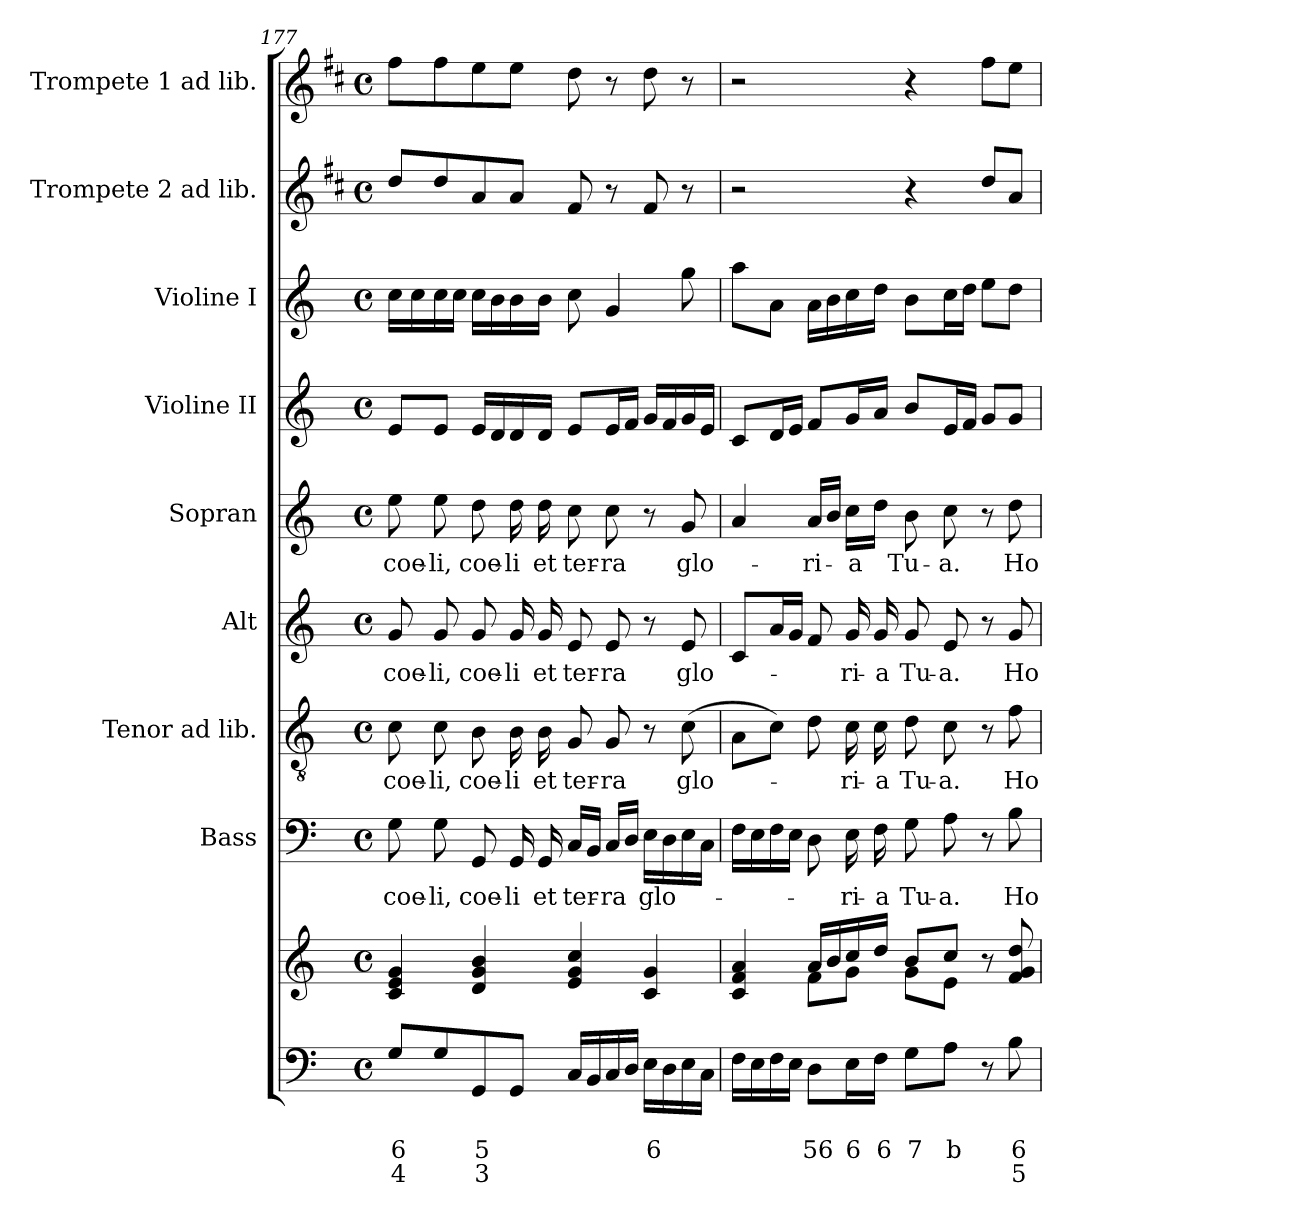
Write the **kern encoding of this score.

**kern	**text	**text	**text	**kern	**kern	**text	**kern	**text	**kern	**text	**kern	**text	**kern	**kern	**kern	**kern
*part9	*part9	*part9	*part9	*part9	*part8	*part8	*part7	*part7	*part6	*part6	*part5	*part5	*part4	*part3	*part2	*part1
*staff10	*staff10	*staff10	*staff10	*staff9	*staff8	*staff8	*staff7	*staff7	*staff6	*staff6	*staff5	*staff5	*staff4	*staff3	*staff2	*staff1
*	*	*	*	*	*I"Bass	*	*I"Tenor ad lib.	*	*I"Alt	*	*I"Sopran	*	*I"Violine II	*I"Violine I	*I"Trompete 2 ad lib.	*I"Trompete 1 ad lib.
*	*	*	*	*	*I'B.	*	*I'T.	*	*I'A.	*	*I'S.	*	*I'Vl. II	*I'Vl. I	*I'Trp. 2	*I'Trp. 1
*clefF4	*	*	*	*clefG2	*clefF4	*	*clefGv2	*	*clefG2	*	*clefG2	*	*clefG2	*clefG2	*clefG2	*clefG2
*	*	*	*	*	*	*	*	*	*	*	*	*	*	*	*ITrd1c2	*ITrd1c2
*k[]	*	*	*	*k[]	*k[]	*	*k[]	*	*k[]	*	*k[]	*	*k[]	*k[]	*k[]	*k[]
*C:	*	*	*	*C:	*C:	*	*C:	*	*C:	*	*C:	*	*C:	*C:	*C:	*C:
*M4/4	*	*	*	*M4/4	*M4/4	*	*M4/4	*	*M4/4	*	*M4/4	*	*M4/4	*M4/4	*M4/4	*M4/4
*met(c)	*	*	*	*met(c)	*met(c)	*	*met(c)	*	*met(c)	*	*met(c)	*	*met(c)	*met(c)	*met(c)	*met(c)
=177	=177	=177	=177	=177	=177	=177	=177	=177	=177	=177	=177	=177	=177	=177	=177	=177
!	!	!LO:LY:b	!LO:LY:b	!	!	!LO:LY:b	!	!LO:LY:b	!	!LO:LY:b	!	!LO:LY:b	!	!	!	!
8G/L	.	6	4	4c/ 4e/ 4g/	8G\	coe-	8c\	coe-	8g/	coe-	8ee\	coe-	8e/L	16cc\LL	8cc/L	8ee\L
.	.	.	.	.	.	.	.	.	.	.	.	.	.	16cc\	.	.
!	!	!LO:LY:b	!LO:LY:b	!	!	!LO:LY:b	!	!LO:LY:b	!	!LO:LY:b	!	!LO:LY:b	!	!	!	!
8G/	.	_	_	.	8G\	-li,	8c\	-li,	8g/	-li,	8ee\	-li,	8e/J	16cc\	8cc/	8ee\
.	.	.	.	.	.	.	.	.	.	.	.	.	.	16cc\JJ	.	.
!	!	!LO:LY:b	!LO:LY:b	!	!	!LO:LY:b	!	!LO:LY:b	!	!LO:LY:b	!	!LO:LY:b	!	!	!	!
8GG/	.	5	3	4d/ 4g/ 4b/	8GG/	coe-	8B\	coe-	8g/	coe-	8dd\	coe-	16e/LL	16cc\LL	8g/	8dd\
.	.	.	.	.	.	.	.	.	.	.	.	.	16d/	16b\	.	.
!	!	!LO:LY:b	!LO:LY:b	!	!	!LO:LY:b	!	!LO:LY:b	!	!LO:LY:b	!	!LO:LY:b	!	!	!	!
8GG/J	.	_	_	.	16GG/	-li	16B\	-li	16g/	-li	16dd\	-li	16d/	16b\	8g/J	8dd\J
!	!	!	!	!	!	!LO:LY:b	!	!LO:LY:b	!	!LO:LY:b	!	!LO:LY:b	!	!	!	!
.	.	.	.	.	16GG/	et	16B\	et	16g/	et	16dd\	et	16d/JJ	16b\JJ	.	.
!	!	!	!	!	!	!LO:LY:b	!	!LO:LY:b	!	!LO:LY:b	!	!LO:LY:b	!	!	!	!
16C/LL	.	.	.	4e/ 4g/ 4cc/	16C/LL	ter-	8G/	ter-	8e/	ter-	8cc\	ter-	8e/L	8cc\	8e/	8cc\
16BB/	.	.	.	.	16BB/JJ	.	.	.	.	.	.	.	.	.	.	.
!	!	!	!	!	!	!LO:LY:b	!	!LO:LY:b	!	!LO:LY:b	!	!LO:LY:b	!	!	!	!
16C/	.	.	.	.	16C/LL	-ra	8G/	-ra	8e/	-ra	8cc\	-ra	16e/L	4g/	8r	8r
16D/JJ	.	.	.	.	16D/JJ	.	.	.	.	.	.	.	16f/JJ	.	.	.
!	!	!LO:LY:b	!	!	!	!LO:LY:b	!	!	!	!	!	!	!	!	!	!
16E\LL	.	6	.	4c/ 4g/	16E\LL	glo-	8r	.	8r	.	8r	.	16g/LL	.	8e/	8cc\
16D\	.	.	.	.	16D\	.	.	.	.	.	.	.	16f/	.	.	.
!	!	!LO:LY:b	!	!	!	!	!	!LO:LY:b	!	!LO:LY:b	!	!LO:LY:b	!	!	!	!
16E\	.	_	.	.	16E\	.	(>8c\	glo-	8e/	glo-	8g/	glo-	16g/	8gg\	8r	8r
16C\JJ	.	.	.	.	16C\JJ	.	.	.	.	.	.	.	16e/JJ	.	.	.
!!LO:PB:g=z
=178	=178	=178	=178	=178	=178	=178	=178	=178	=178	=178	=178	=178	=178	=178	=178	=178
*	*	*	*	*^	*	*	*	*	*	*	*	*	*	*	*	*
16F\LL	.	.	.	4c/ 4f/ 4a/	4ryy	16F\LL	.	8A\L	.	8c/L	.	4a/	.	8c/L	8aa\L	2r	2r
16E\	.	.	.	.	.	16E\	.	.	.	.	.	.	.	.	.	.	.
16F\	.	.	.	.	.	16F\	.	8c\J)	.	16a/L	.	.	.	16d/L	8a\J	.	.
16E\JJ	.	.	.	.	.	16E\JJ	.	.	.	16g/JJ	.	.	.	16e/JJ	.	.	.
!	!	!LO:LY:b	!	!	!	!	!	!	!	!	!	!	!LO:LY:b	!	!	!	!
8D\L	.	56	.	16a/LL	8f\L	8D\	.	8d\	.	8f/	.	16a/LL	-ri-	8f/L	16a\LL	.	.
.	.	.	.	16b/	.	.	.	.	.	.	.	16b/JJ	.	.	16b\	.	.
!	!	!LO:LY:b	!	!	!	!	!LO:LY:b	!	!LO:LY:b	!	!LO:LY:b	!	!LO:LY:b	!	!	!	!
16E\L	.	6	.	16cc/	8g\J	16E\	-ri-	16c\	-ri-	16g/	-ri-	16cc\LL	-a	16g/L	16cc\	.	.
!	!	!LO:LY:b	!	!	!	!	!LO:LY:b	!	!LO:LY:b	!	!LO:LY:b	!	!	!	!	!	!
16F\JJ	.	6	.	16dd/JJ	.	16F\	-a	16c\	-a	16g/	-a	16dd\JJ	.	16a/JJ	16dd\JJ	.	.
!	!	!LO:LY:b	!	!	!	!	!LO:LY:b	!	!LO:LY:b	!	!LO:LY:b	!	!LO:LY:b	!	!	!	!
8G\L	.	7	.	8b/L	8g\L	8G\	Tu-	8d\	Tu-	8g/	Tu-	8b\	Tu-	8b/L	8b\L	4r	4r
!	!	!LO:LY:b	!	!	!	!	!LO:LY:b	!	!LO:LY:b	!	!LO:LY:b	!	!LO:LY:b	!	!	!	!
8A\J	.	b	.	8cc/J	8e\J	8A\	-a.	8c\	-a.	8e/	-a.	8cc\	-a.	16e/L	16cc\L	.	.
.	.	.	.	.	.	.	.	.	.	.	.	.	.	16f/JJ	16dd\JJ	.	.
8r	.	.	.	8r	4ryy	8r	.	8r	.	8r	.	8r	.	8g/L	8ee\L	8cc/L	8ee\L
!	!	!LO:LY:b	!LO:LY:b	!	!	!	!LO:LY:b	!	!LO:LY:b	!	!LO:LY:b	!	!LO:LY:b	!	!	!	!
8B\	.	6	5	8f/ 8g/ 8dd/	.	8B\	Ho-	8f\	Ho-	8g/	Ho-	8dd\	Ho-	8g/J	8dd\J	8g/J	8dd\J
*	*	*	*	*v	*v	*	*	*	*	*	*	*	*	*	*	*	*
=	=	=	=	=	=	=	=	=	=	=	=	=	=	=	=	=
*-	*-	*-	*-	*-	*-	*-	*-	*-	*-	*-	*-	*-	*-	*-	*-	*-
